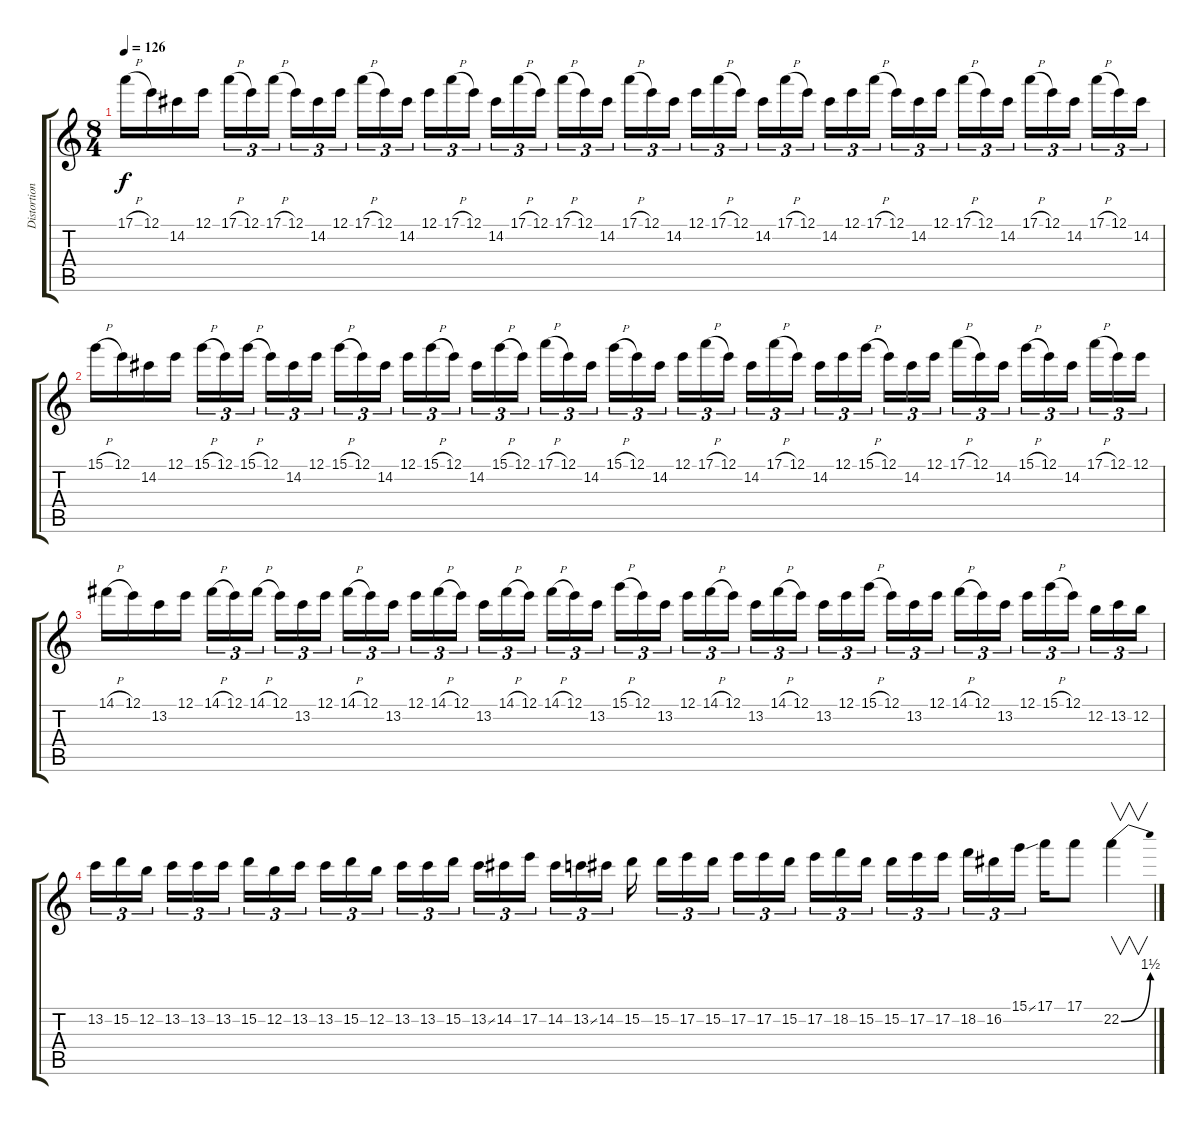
\track ("Distortion guitar" "Distortion") {instrument distortionguitar}
\staff {score tabs}
\tuning (E4 B3 G3 D3 A2 E2) {hide}
\ts (8 4)
\tempo 126
\clef g2
\ks c
17.1{h}.16{dy f} 12.1.16 14.2.16 12.1.16 17.1{h}.16{tu (3 2)} 12.1.16{tu (3 2)} 17.1{h}.16{tu (3 2)} 12.1.16{tu (3 2)} 14.2.16{tu (3 2)} 12.1.16{tu (3 2)} 17.1{h}.16{tu (3 2)} 12.1.16{tu (3 2)} 14.2.16{tu (3 2)} 12.1.16{tu (3 2)} 17.1{h}.16{tu (3 2)} 12.1.16{tu (3 2)} 14.2.16{tu (3 2)} 17.1{h}.16{tu (3 2)} 12.1.16{tu (3 2)} 17.1{h}.16{tu (3 2)} 12.1.16{tu (3 2)} 14.2.16{tu (3 2)} 17.1{h}.16{tu (3 2)} 12.1.16{tu (3 2)} 14.2.16{tu (3 2)} 12.1.16{tu (3 2)} 17.1{h}.16{tu (3 2)} 12.1.16{tu (3 2)} 14.2.16{tu (3 2)} 17.1{h}.16{tu (3 2)} 12.1.16{tu (3 2)} 14.2.16{tu (3 2)} 12.1.16{tu (3 2)} 17.1{h}.16{tu (3 2)} 12.1.16{tu (3 2)} 14.2.16{tu (3 2)} 12.1.16{tu (3 2)} 17.1{h}.16{tu (3 2)} 12.1.16{tu (3 2)} 14.2.16{tu (3 2)} 17.1{h}.16{tu (3 2)} 12.1.16{tu (3 2)} 14.2.16{tu (3 2)} 17.1{h}.16{tu (3 2)} 12.1.16{tu (3 2)} 14.2.16{tu (3 2)} |
15.1{h}.16 12.1.16 14.2.16 12.1.16 15.1{h}.16{tu (3 2)} 12.1.16{tu (3 2)} 15.1{h}.16{tu (3 2)} 12.1.16{tu (3 2)} 14.2.16{tu (3 2)} 12.1.16{tu (3 2)} 15.1{h}.16{tu (3 2)} 12.1.16{tu (3 2)} 14.2.16{tu (3 2)} 12.1.16{tu (3 2)} 15.1{h}.16{tu (3 2)} 12.1.16{tu (3 2)} 14.2.16{tu (3 2)} 15.1{h}.16{tu (3 2)} 12.1.16{tu (3 2)} 17.1{h}.16{tu (3 2)} 12.1.16{tu (3 2)} 14.2.16{tu (3 2)} 15.1{h}.16{tu (3 2)} 12.1.16{tu (3 2)} 14.2.16{tu (3 2)} 12.1.16{tu (3 2)} 17.1{h}.16{tu (3 2)} 12.1.16{tu (3 2)} 14.2.16{tu (3 2)} 17.1{h}.16{tu (3 2)} 12.1.16{tu (3 2)} 14.2.16{tu (3 2)} 12.1.16{tu (3 2)} 15.1{h}.16{tu (3 2)} 12.1.16{tu (3 2)} 14.2.16{tu (3 2)} 12.1.16{tu (3 2)} 17.1{h}.16{tu (3 2)} 12.1.16{tu (3 2)} 14.2.16{tu (3 2)} 15.1{h}.16{tu (3 2)} 12.1.16{tu (3 2)} 14.2.16{tu (3 2)} 17.1{h}.16{tu (3 2)} 12.1.16{tu (3 2)} 12.1.16{tu (3 2)} |
14.1{h}.16 12.1.16 13.2.16 12.1.16 14.1{h}.16{tu (3 2)} 12.1.16{tu (3 2)} 14.1{h}.16{tu (3 2)} 12.1.16{tu (3 2)} 13.2.16{tu (3 2)} 12.1.16{tu (3 2)} 14.1{h}.16{tu (3 2)} 12.1.16{tu (3 2)} 13.2.16{tu (3 2)} 12.1.16{tu (3 2)} 14.1{h}.16{tu (3 2)} 12.1.16{tu (3 2)} 13.2.16{tu (3 2)} 14.1{h}.16{tu (3 2)} 12.1.16{tu (3 2)} 14.1{h}.16{tu (3 2)} 12.1.16{tu (3 2)} 13.2.16{tu (3 2)} 15.1{h}.16{tu (3 2)} 12.1.16{tu (3 2)} 13.2.16{tu (3 2)} 12.1.16{tu (3 2)} 14.1{h}.16{tu (3 2)} 12.1.16{tu (3 2)} 13.2.16{tu (3 2)} 14.1{h}.16{tu (3 2)} 12.1.16{tu (3 2)} 13.2.16{tu (3 2)} 12.1.16{tu (3 2)} 15.1{h}.16{tu (3 2)} 12.1.16{tu (3 2)} 13.2.16{tu (3 2)} 12.1.16{tu (3 2)} 14.1{h}.16{tu (3 2)} 12.1.16{tu (3 2)} 13.2.16{tu (3 2)} 12.1.16{tu (3 2)} 15.1{h}.16{tu (3 2)} 12.1.16{tu (3 2)} 12.2.16{tu (3 2)} 13.2.16{tu (3 2)} 12.2.16{tu (3 2)} |
13.2.16{tu (3 2)} 15.2.16{tu (3 2)} 12.2.16{tu (3 2)} 13.2.16{tu (3 2)} 13.2.16{tu (3 2)} 13.2.16{tu (3 2)} 15.2.16{tu (3 2)} 12.2.16{tu (3 2)} 13.2.16{tu (3 2)} 13.2.16{tu (3 2)} 15.2.16{tu (3 2)} 12.2.16{tu (3 2)} 13.2.16{tu (3 2)} 13.2.16{tu (3 2)} 15.2.16{tu (3 2)} 13.2{ss}.16{tu (3 2)} 14.2.16{tu (3 2)} 17.2.16{tu (3 2)} 14.2.16{tu (3 2)} 13.2{ss}.16{tu (3 2)} 14.2.16{tu (3 2)} 15.2.16 15.2.16{tu (3 2)} 17.2.16{tu (3 2)} 15.2.16{tu (3 2)} 17.2.16{tu (3 2)} 17.2.16{tu (3 2)} 15.2.16{tu (3 2)} 17.2.16{tu (3 2)} 18.2.16{tu (3 2)} 15.2.16{tu (3 2)} 15.2.16{tu (3 2)} 17.2.16{tu (3 2)} 17.2.16{tu (3 2)} 18.2.16{tu (3 2)} 16.2.16{tu (3 2)} 15.1{ss}.16{tu (3 2)} 17.1.16 17.1.8 22.2{be (bend 0 0 60 6)}.4{v}
